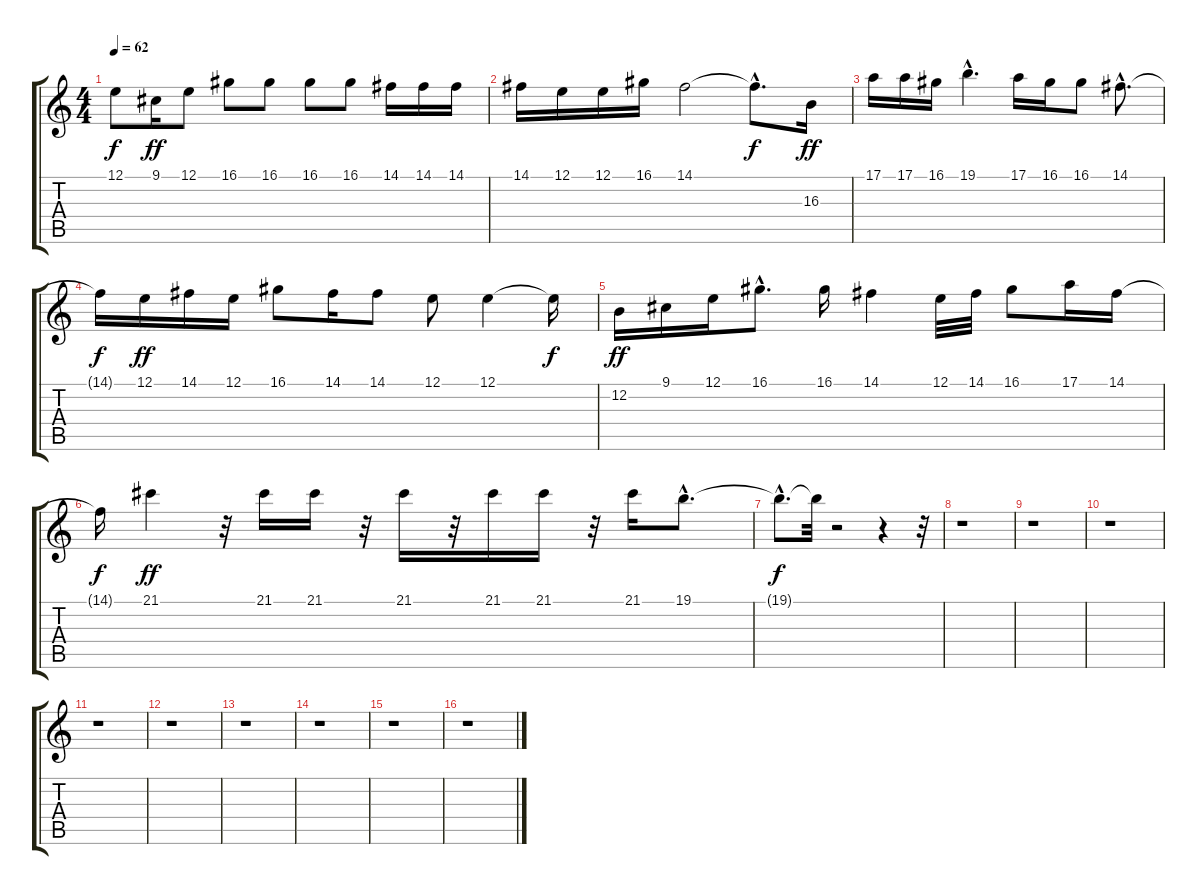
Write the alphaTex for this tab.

\track "" {instrument electricpiano2}
\staff {score tabs}
\tuning (E4 B3 G3 D3 A2 E2) {hide}
\ts (4 4)
\tempo 62
\clef g2
\ks c
12.1{t}.8{dy f} 9.1.16{dy ff} 12.1.8 16.1.8 16.1.8 16.1.8 16.1.8 14.1.16 14.1.16 14.1.16 |
14.1.16 12.1.16 12.1.16 16.1.16 14.1.2 14.1{hac t}.8{d dy f} 16.3.16{dy ff} |
17.1.16 17.1.16 16.1.16 19.1{hac}.4{d} 17.1.16 16.1.16 16.1.8 14.1{hac}.8{d} |
14.1{t}.16{dy f} 12.1.16{dy ff} 14.1.16 12.1.16 16.1.8 14.1.16 14.1.8 12.1.8 12.1.4 12.1{t}.16{dy f} |
12.2.16{dy ff} 9.1.16 12.1.16 16.1{hac}.8{d} 16.1.16 14.1.4 12.1.32 14.1.32 16.1.8 17.1.16 14.1.16 |
14.1{t}.16{dy f} 21.1.4{dy ff} r.32 21.1.16 21.1.16 r.32 21.1.16 r.32 21.1.16 21.1.16 r.32 21.1.16 19.1{hac}.8{d} |
19.1{hac t}.8{d dy f} 19.1{t}.32 r.2 r.4 r.32 |
r.1 |
r.1 |
r.1 |
r.1 |
r.1 |
r.1 |
r.1 |
r.1 |
r.1
